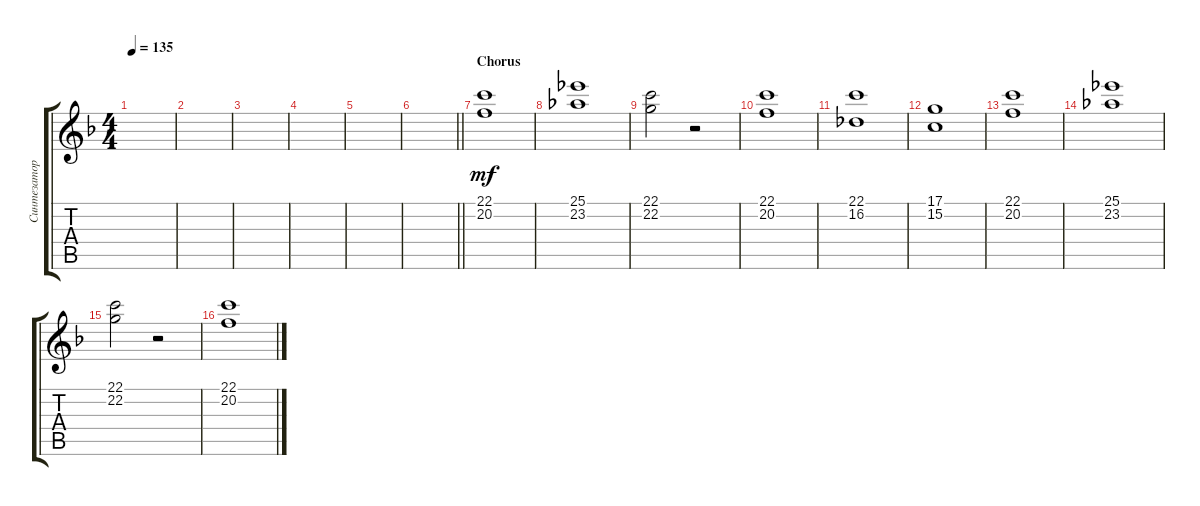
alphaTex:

\track ("Синтезатор 1" "Синтезатор") {instrument stringensemble1}
\staff {score tabs}
\tuning (D4 A3 F3 C3 G2 D2) {hide}
\ts (4 4)
\tempo 135
\clef g2
\ks dminor
|
|
|
|
|
\barLineRight lightlight
|
\section ("" "Chorus")
(22.1 20.2).1{dy mf instrument fx7echoes} |
(25.1 23.2).1 |
(22.1 22.2).2 r.2 |
(22.1 20.2).1 |
(22.1 16.2).1 |
(17.1 15.2).1 |
(22.1 20.2).1 |
(25.1 23.2).1 |
(22.1 22.2).2 r.2 |
(22.1 20.2).1
